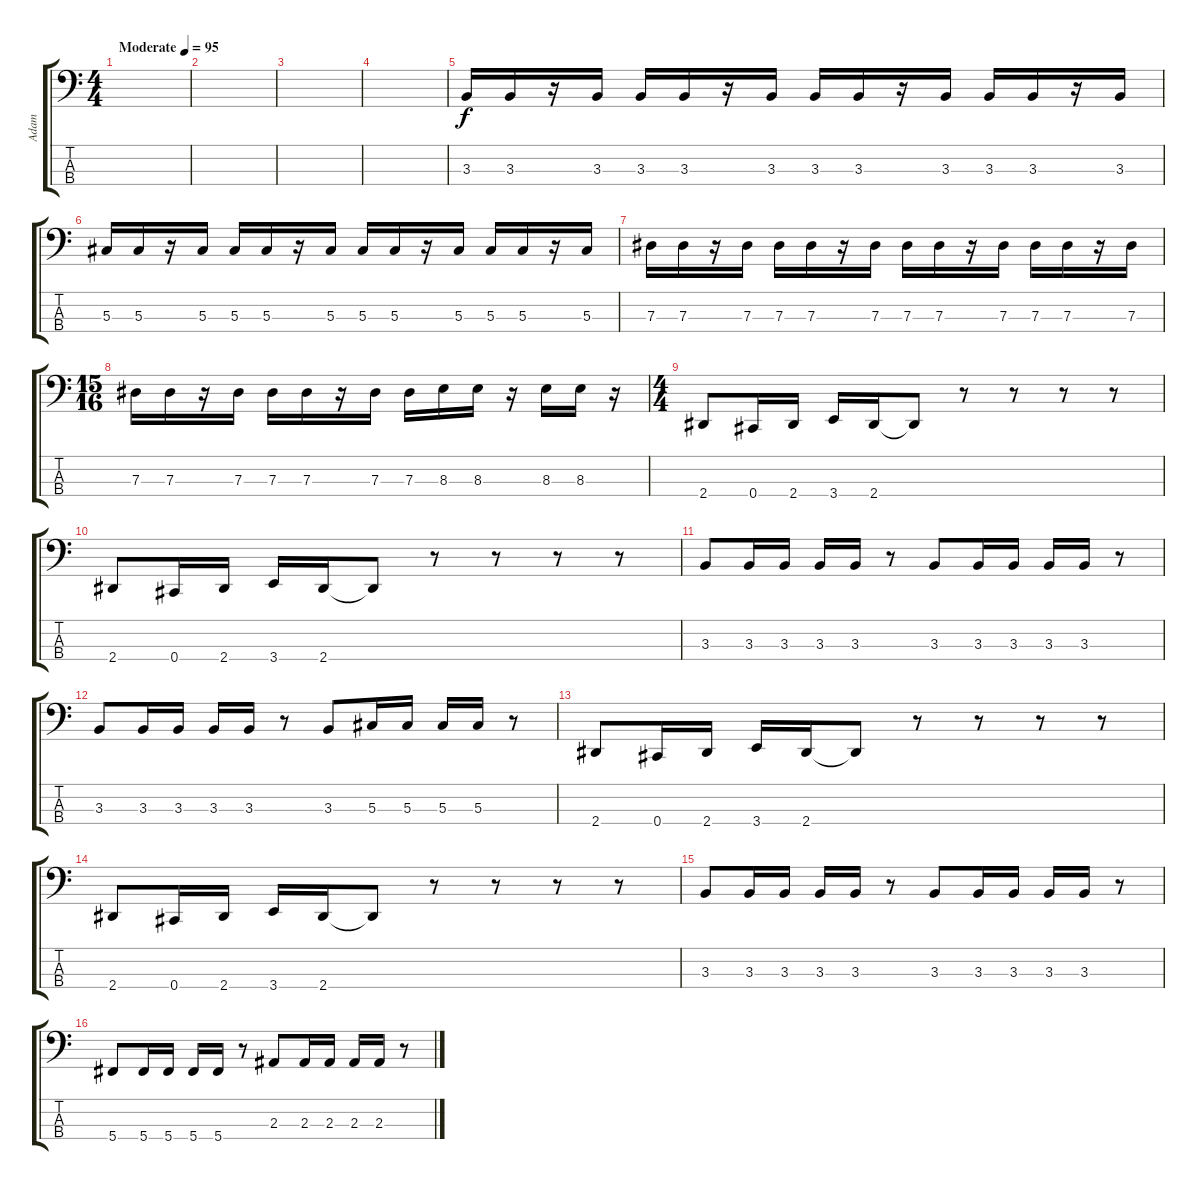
\track ("Adam" "Adam") {instrument electricbassfinger}
\staff {score tabs}
\tuning (Gb2 Db2 Ab1 Db1) {hide}
\ts (4 4)
\tempo (95 "Moderate")
\clef f4
\ks c
|
|
|
|
3.3.16 3.3.16 r.16 3.3.16 3.3.16 3.3.16 r.16 3.3.16 3.3.16 3.3.16 r.16 3.3.16 3.3.16 3.3.16 r.16 3.3.16 |
5.3.16 5.3.16 r.16 5.3.16 5.3.16 5.3.16 r.16 5.3.16 5.3.16 5.3.16 r.16 5.3.16 5.3.16 5.3.16 r.16 5.3.16 |
7.3.16 7.3.16 r.16 7.3.16 7.3.16 7.3.16 r.16 7.3.16 7.3.16 7.3.16 r.16 7.3.16 7.3.16 7.3.16 r.16 7.3.16 |
\ts (15 16)
7.3.16 7.3.16 r.16 7.3.16 7.3.16 7.3.16 r.16 7.3.16 7.3.16 8.3.16 8.3.16 r.16 8.3.16 8.3.16 r.16 |
\ts (4 4)
2.4.8 0.4.16 2.4.16 3.4.16 2.4.16 2.4{t}.8 r.8 r.8 r.8 r.8 |
2.4.8 0.4.16 2.4.16 3.4.16 2.4.16 2.4{t}.8 r.8 r.8 r.8 r.8 |
3.3.8 3.3.16 3.3.16 3.3.16 3.3.16 r.8 3.3.8 3.3.16 3.3.16 3.3.16 3.3.16 r.8 |
3.3.8 3.3.16 3.3.16 3.3.16 3.3.16 r.8 3.3.8 5.3.16 5.3.16 5.3.16 5.3.16 r.8 |
2.4.8 0.4.16 2.4.16 3.4.16 2.4.16 2.4{t}.8 r.8 r.8 r.8 r.8 |
2.4.8 0.4.16 2.4.16 3.4.16 2.4.16 2.4{t}.8 r.8 r.8 r.8 r.8 |
3.3.8 3.3.16 3.3.16 3.3.16 3.3.16 r.8 3.3.8 3.3.16 3.3.16 3.3.16 3.3.16 r.8 |
5.4.8 5.4.16 5.4.16 5.4.16 5.4.16 r.8 2.3.8 2.3.16 2.3.16 2.3.16 2.3.16 r.8
